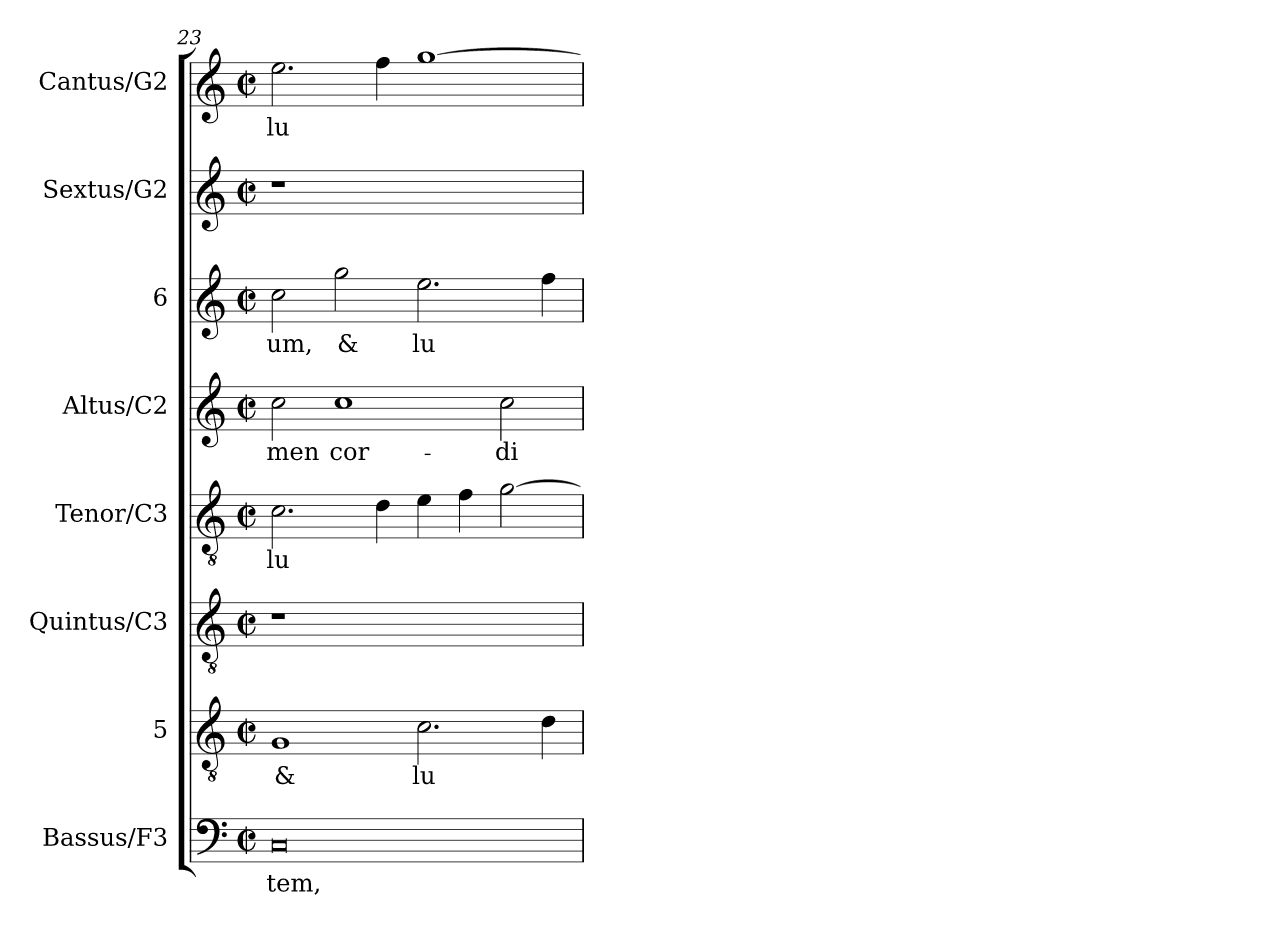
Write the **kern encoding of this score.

**kern	**text	**kern	**text	**kern	**kern	**text	**kern	**text	**kern	**text	**kern	**kern	**text
*part8	*part8	*part7	*part7	*part6	*part5	*part5	*part4	*part4	*part3	*part3	*part2	*part1	*part1
*staff8	*staff8	*staff7	*staff7	*staff6	*staff5	*staff5	*staff4	*staff4	*staff3	*staff3	*staff2	*staff1	*staff1
*I"Bassus/F3	*	*I"5	*	*I"Quintus/C3	*I"Tenor/C3	*	*I"Altus/C2	*	*I"6	*	*I"Sextus/G2	*I"Cantus/G2	*
*I'B	*	*	*	*	*I'T	*	*I'A	*	*	*	*	*I'C	*
*clefF4	*	*clefGv2	*	*clefGv2	*clefGv2	*	*clefG2	*	*clefG2	*	*clefG2	*clefG2	*
*k[]	*	*k[]	*	*k[]	*k[]	*	*k[]	*	*k[]	*	*k[]	*k[]	*
*C:	*	*C:	*	*C:	*C:	*	*C:	*	*C:	*	*C:	*C:	*
*M2/2	*	*M2/2	*	*M2/2	*M2/2	*	*M2/2	*	*M2/2	*	*M2/2	*M2/2	*
*met(c|)	*	*met(c|)	*	*met(c|)	*met(c|)	*	*met(c|)	*	*met(c|)	*	*met(c|)	*met(c|)	*
=23	=23	=23	=23	=23	=23	=23	=23	=23	=23	=23	=23	=23	=23
!	!LO:LY:b:cj	!	!LO:LY:b:cj	!	!	!LO:LY:b:cj	!	!LO:LY:b:cj	!	!LO:LY:b:cj	!	!	!LO:LY:b:cj
0C	-tem,	1G	&	1r	2.c\	lu-	2cc\	-men	2cc\	-um,	1r	2.ee\	lu-
!	!	!	!	!	!	!	!	!LO:LY:b:cj	!	!LO:LY:b:cj	!	!	!
.	.	.	.	.	.	.	1cc	cor-	2gg\	&	.	.	.
!	!	!	!	!	!	!LO:LY:b:cj	!	!	!	!	!	!	!LO:LY:b:cj
.	.	.	.	.	4d\	--	.	.	.	.	.	4ff\	--
!	!	!	!LO:LY:b:cj	!	!	!LO:LY:b:cj	!	!	!	!LO:LY:b:cj	!	!	!LO:LY:b:cj
.	.	2.c\	lu-	1ryy	4e\	--	.	.	2.ee\	lu-	1ryy	[>1gg	--
!	!	!	!	!	!	!LO:LY:b:cj	!	!	!	!	!	!	!
.	.	.	.	.	4f\	--	.	.	.	.	.	.	.
!	!	!	!	!	!	!LO:LY:b:cj	!	!LO:LY:b:cj	!	!	!	!	!
.	.	.	.	.	[>2g\	--	2cc\	-di-	.	.	.	.	.
!	!	!	!LO:LY:b:cj	!	!	!	!	!	!	!LO:LY:b:cj	!	!	!
.	.	4d\	--	.	.	.	.	.	4ff\	--	.	.	.
=	=	=	=	=	=	=	=	=	=	=	=	=	=
*-	*-	*-	*-	*-	*-	*-	*-	*-	*-	*-	*-	*-	*-
